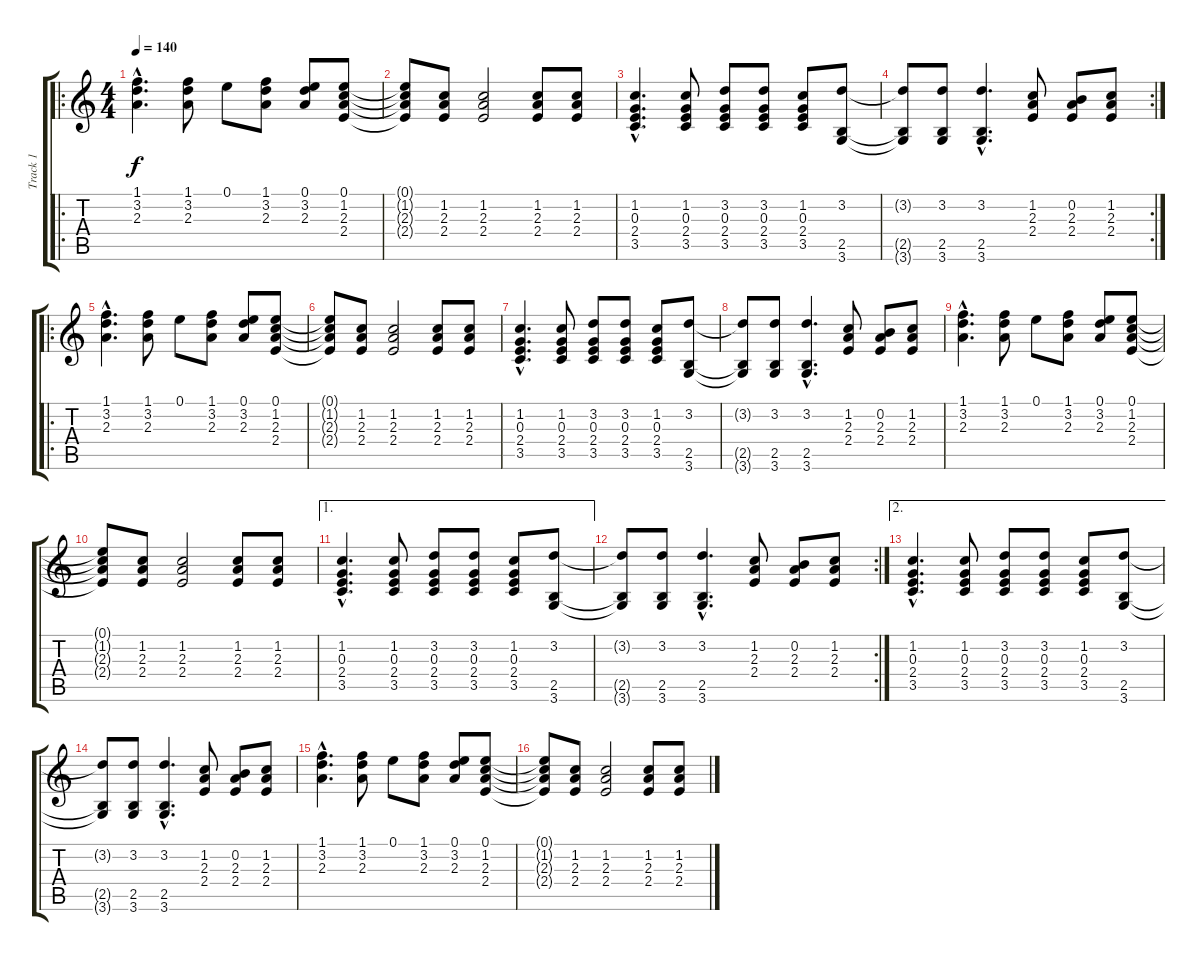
\track ("Track 1" "Track 1") {instrument acousticguitarsteel}
\staff {score tabs}
\tuning (E4 B3 G3 D3 A2 E2) {hide}
\ro
\ts (4 4)
\tempo 140
\clef g2
\ks c
(1.1{hac} 3.2{hac} 2.3{hac}).4{d dy f instrument acousticguitarsteel} (1.1 3.2 2.3).8 0.1.8 (1.1 3.2 2.3).8 (0.1 3.2 2.3).8 (0.1 1.2 2.3 2.4).8 |
(0.1{t} 1.2{t} 2.3{t} 2.4{t}).8 (1.2 2.3 2.4).8 (1.2 2.3 2.4).2 (1.2 2.3 2.4).8 (1.2 2.3 2.4).8 |
(1.2{hac} 0.3{hac} 2.4{hac} 3.5{hac}).4{d} (1.2 0.3 2.4 3.5).8 (3.2 0.3 2.4 3.5).8 (3.2 0.3 2.4 3.5).8 (1.2 0.3 2.4 3.5).8 (3.2 2.5 3.6).8 |
\rc 2
(3.2{t} 2.5{t} 3.6{t}).8 (3.2 2.5 3.6).8 (3.2{hac} 2.5{hac} 3.6{hac}).4{d} (1.2 2.3 2.4).8 (0.2 2.3 2.4).8 (1.2 2.3 2.4).8 |
\ro
(1.1{hac} 3.2{hac} 2.3{hac}).4{d} (1.1 3.2 2.3).8 0.1.8 (1.1 3.2 2.3).8 (0.1 3.2 2.3).8 (0.1 1.2 2.3 2.4).8 |
(0.1{t} 1.2{t} 2.3{t} 2.4{t}).8 (1.2 2.3 2.4).8 (1.2 2.3 2.4).2 (1.2 2.3 2.4).8 (1.2 2.3 2.4).8 |
(1.2{hac} 0.3{hac} 2.4{hac} 3.5{hac}).4{d} (1.2 0.3 2.4 3.5).8 (3.2 0.3 2.4 3.5).8 (3.2 0.3 2.4 3.5).8 (1.2 0.3 2.4 3.5).8 (3.2 2.5 3.6).8 |
(3.2{t} 2.5{t} 3.6{t}).8 (3.2 2.5 3.6).8 (3.2{hac} 2.5{hac} 3.6{hac}).4{d} (1.2 2.3 2.4).8 (0.2 2.3 2.4).8 (1.2 2.3 2.4).8 |
(1.1{hac} 3.2{hac} 2.3{hac}).4{d} (1.1 3.2 2.3).8 0.1.8 (1.1 3.2 2.3).8 (0.1 3.2 2.3).8 (0.1 1.2 2.3 2.4).8 |
(0.1{t} 1.2{t} 2.3{t} 2.4{t}).8 (1.2 2.3 2.4).8 (1.2 2.3 2.4).2 (1.2 2.3 2.4).8 (1.2 2.3 2.4).8 |
\ae 1
(1.2{hac} 0.3{hac} 2.4{hac} 3.5{hac}).4{d} (1.2 0.3 2.4 3.5).8 (3.2 0.3 2.4 3.5).8 (3.2 0.3 2.4 3.5).8 (1.2 0.3 2.4 3.5).8 (3.2 2.5 3.6).8 |
\rc 2
(3.2{t} 2.5{t} 3.6{t}).8 (3.2 2.5 3.6).8 (3.2{hac} 2.5{hac} 3.6{hac}).4{d} (1.2 2.3 2.4).8 (0.2 2.3 2.4).8 (1.2 2.3 2.4).8 |
\ae 2
(1.2{hac} 0.3{hac} 2.4{hac} 3.5{hac}).4{d} (1.2 0.3 2.4 3.5).8 (3.2 0.3 2.4 3.5).8 (3.2 0.3 2.4 3.5).8 (1.2 0.3 2.4 3.5).8 (3.2 2.5 3.6).8 |
(3.2{t} 2.5{t} 3.6{t}).8 (3.2 2.5 3.6).8 (3.2{hac} 2.5{hac} 3.6{hac}).4{d} (1.2 2.3 2.4).8 (0.2 2.3 2.4).8 (1.2 2.3 2.4).8 |
(1.1{hac} 3.2{hac} 2.3{hac}).4{d} (1.1 3.2 2.3).8 0.1.8 (1.1 3.2 2.3).8 (0.1 3.2 2.3).8 (0.1 1.2 2.3 2.4).8 |
(0.1{t} 1.2{t} 2.3{t} 2.4{t}).8 (1.2 2.3 2.4).8 (1.2 2.3 2.4).2 (1.2 2.3 2.4).8 (1.2 2.3 2.4).8
